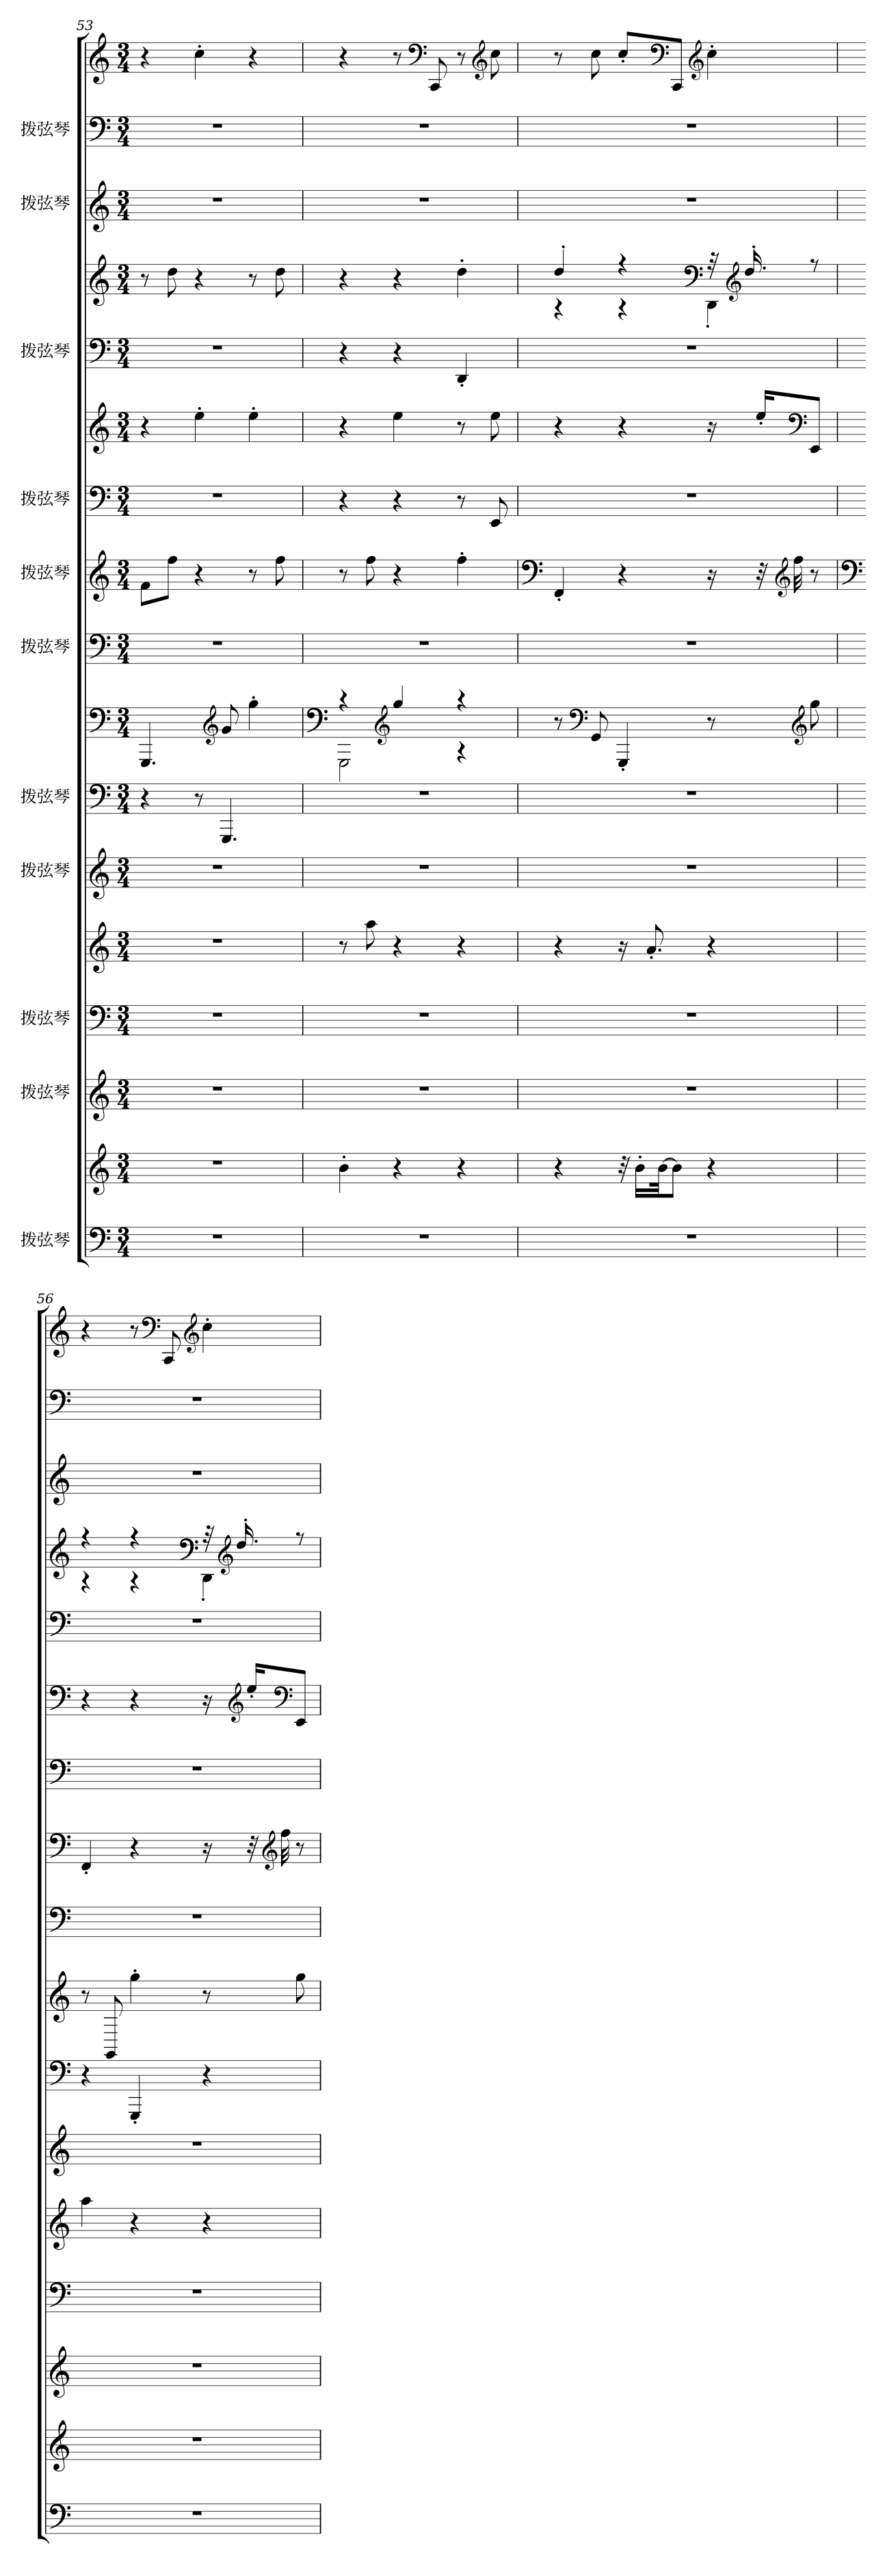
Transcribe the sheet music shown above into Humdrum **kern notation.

**kern	**kern	**kern	**kern	**kern	**kern	**kern	**kern	**kern	**kern	**kern	**kern	**kern	**kern	**kern	**kern	**kern
*part11	*part11	*part10	*part9	*part9	*part8	*part7	*part7	*part6	*part5	*part4	*part4	*part3	*part3	*part2	*part1	*part1
*staff17	*staff16	*staff15	*staff14	*staff13	*staff12	*staff11	*staff10	*staff9	*staff8	*staff7	*staff6	*staff5	*staff4	*staff3	*staff2	*staff1
*I"拨弦琴	*	*I"拨弦琴	*I"拨弦琴	*	*I"拨弦琴	*I"拨弦琴	*	*I"拨弦琴	*I"拨弦琴	*I"拨弦琴	*	*I"拨弦琴	*	*I"拨弦琴	*I"拨弦琴	*
*clefF4	*clefG2	*clefG2	*clefF4	*clefG2	*clefG2	*clefF4	*clefF4	*clefF4	*clefG2	*clefF4	*clefG2	*clefF4	*clefG2	*clefG2	*clefF4	*clefG2
*k[]	*k[]	*k[]	*k[]	*k[]	*k[]	*k[]	*k[]	*k[]	*k[]	*k[]	*k[]	*k[]	*k[]	*k[]	*k[]	*k[]
*M3/4	*M3/4	*M3/4	*M3/4	*M3/4	*M3/4	*M3/4	*M3/4	*M3/4	*M3/4	*M3/4	*M3/4	*M3/4	*M3/4	*M3/4	*M3/4	*M3/4
=53	=53	=53	=53	=53	=53	=53	=53	=53	=53	=53	=53	=53	=53	=53	=53	=53
2.r	2.r	2.r	2.r	2.r	2.r	4r	4.GGG/	2.r	8f\L	2.r	4r	2.r	8r	2.r	2.r	4r
.	.	.	.	.	.	.	.	.	8ff\J	.	.	.	8dd\	.	.	.
.	.	.	.	.	.	8r	.	.	4r	.	4ee'\	.	4r	.	.	4cc'\
*	*	*	*	*	*	*	*clefG2	*	*	*	*	*	*	*	*	*
.	.	.	.	.	.	4.GGG/	8g/	.	.	.	.	.	.	.	.	.
.	.	.	.	.	.	.	4gg'\	.	8r	.	4ee'\	.	8r	.	.	4r
.	.	.	.	.	.	.	.	.	8ff\	.	.	.	8dd\	.	.	.
=54	=54	=54	=54	=54	=54	=54	=54	=54	=54	=54	=54	=54	=54	=54	=54	=54
*	*	*	*	*	*	*	*clefF4	*	*	*	*	*	*	*	*	*
*	*	*	*	*	*	*	*^	*	*	*	*	*	*	*	*	*
2.r	4b'\	2.r	2.r	8r	2.r	2.r	4r	2GGG\	2.r	8r	4r	4r	4r	4r	2.r	2.r	4r
.	.	.	.	8aa\	.	.	.	.	.	8ff\	.	.	.	.	.	.	.
*	*	*	*	*	*	*	*clefG2	*	*	*	*	*	*	*	*	*	*
.	4r	.	.	4r	.	.	4gg/	.	.	4r	4r	4ee\	4r	4r	.	.	8r
*	*	*	*	*	*	*	*	*	*	*	*	*	*	*	*	*	*clefF4
.	.	.	.	.	.	.	.	.	.	.	.	.	.	.	.	.	8CC/
.	4r	.	.	4r	.	.	4r	4r	.	4ff'\	8r	8r	4DD'/	4dd'\	.	.	8r
*	*	*	*	*	*	*	*	*	*	*	*	*	*	*	*	*	*clefG2
.	.	.	.	.	.	.	.	.	.	.	8EE/	8ee\	.	.	.	.	8cc\
*	*	*	*	*	*	*	*v	*v	*	*	*	*	*	*	*	*	*
!!LO:PB:g=z
=55	=55	=55	=55	=55	=55	=55	=55	=55	=55	=55	=55	=55	=55	=55	=55	=55
*	*	*	*	*	*	*	*	*	*clefF4	*	*	*	*	*	*	*
*	*	*	*	*	*	*	*	*	*	*	*	*	*^	*	*	*
2.r	4r	2.r	2.r	4r	2.r	2.r	8r	2.r	4FF'/	2.r	4r	2.r	4dd'/	4r	2.r	2.r	8r
*	*	*	*	*	*	*	*clefF4	*	*	*	*	*	*	*	*	*	*
.	.	.	.	.	.	.	8GG/	.	.	.	.	.	.	.	.	.	8cc\
.	32r	.	.	16r	.	.	4GGG'/	.	4r	.	4r	.	4r	4r	.	.	8cc'/L
.	16b'\LL	.	.	.	.	.	.	.	.	.	.	.	.	.	.	.	.
.	.	.	.	8.a'/	.	.	.	.	.	.	.	.	.	.	.	.	.
.	[32b\JK	.	.	.	.	.	.	.	.	.	.	.	.	.	.	.	.
*	*	*	*	*	*	*	*	*	*	*	*	*	*	*	*	*	*clefF4
.	8b\J]	.	.	.	.	.	.	.	.	.	.	.	.	.	.	.	8CC/J
*	*	*	*	*	*	*	*	*	*	*	*	*	*clefF4	*	*	*	*clefG2
.	4r	.	.	4r	.	.	8r	.	16r	.	16r	.	32r	4DD'\	.	.	4cc'\
*	*	*	*	*	*	*	*	*	*	*	*	*	*clefG2	*	*	*	*
.	.	.	.	.	.	.	.	.	.	.	.	.	16.dd'/	.	.	.	.
.	.	.	.	.	.	.	.	.	32r	.	16ee'/KL	.	.	.	.	.	.
*	*	*	*	*	*	*	*	*	*clefG2	*	*	*	*	*	*	*	*
.	.	.	.	.	.	.	.	.	32ff\	.	.	.	.	.	.	.	.
*	*	*	*	*	*	*	*clefG2	*	*	*	*clefF4	*	*	*	*	*	*
.	.	.	.	.	.	.	8gg\	.	8r	.	8EE/J	.	8r	.	.	.	.
=56	=56	=56	=56	=56	=56	=56	=56	=56	=56	=56	=56	=56	=56	=56	=56	=56	=56
*	*	*	*	*	*	*	*	*	*clefF4	*	*	*	*	*	*	*	*
2.r	2.r	2.r	2.r	4aa\	2.r	4r	8r	2.r	4FF'/	2.r	4r	2.r	4r	4r	2.r	2.r	4r
.	.	.	.	.	.	.	8GG/	.	.	.	.	.	.	.	.	.	.
.	.	.	.	4r	.	4GGG'/	4gg'\	.	4r	.	4r	.	4r	4r	.	.	8r
*	*	*	*	*	*	*	*	*	*	*	*	*	*	*	*	*	*clefF4
.	.	.	.	.	.	.	.	.	.	.	.	.	.	.	.	.	8CC/
*	*	*	*	*	*	*	*	*	*	*	*	*	*clefF4	*	*	*	*clefG2
.	.	.	.	4r	.	4r	8r	.	16r	.	16r	.	32r	4DD'\	.	.	4cc'\
*	*	*	*	*	*	*	*	*	*	*	*	*	*clefG2	*	*	*	*
.	.	.	.	.	.	.	.	.	.	.	.	.	16.dd'/	.	.	.	.
*	*	*	*	*	*	*	*	*	*	*	*clefG2	*	*	*	*	*	*
.	.	.	.	.	.	.	.	.	32r	.	16ee'/KL	.	.	.	.	.	.
*	*	*	*	*	*	*	*	*	*clefG2	*	*	*	*	*	*	*	*
.	.	.	.	.	.	.	.	.	32ff\	.	.	.	.	.	.	.	.
*	*	*	*	*	*	*	*	*	*	*	*clefF4	*	*	*	*	*	*
.	.	.	.	.	.	.	8gg\	.	8r	.	8EE/J	.	8r	.	.	.	.
*	*	*	*	*	*	*	*	*	*	*	*	*	*v	*v	*	*	*
=	=	=	=	=	=	=	=	=	=	=	=	=	=	=	=	=
*-	*-	*-	*-	*-	*-	*-	*-	*-	*-	*-	*-	*-	*-	*-	*-	*-
